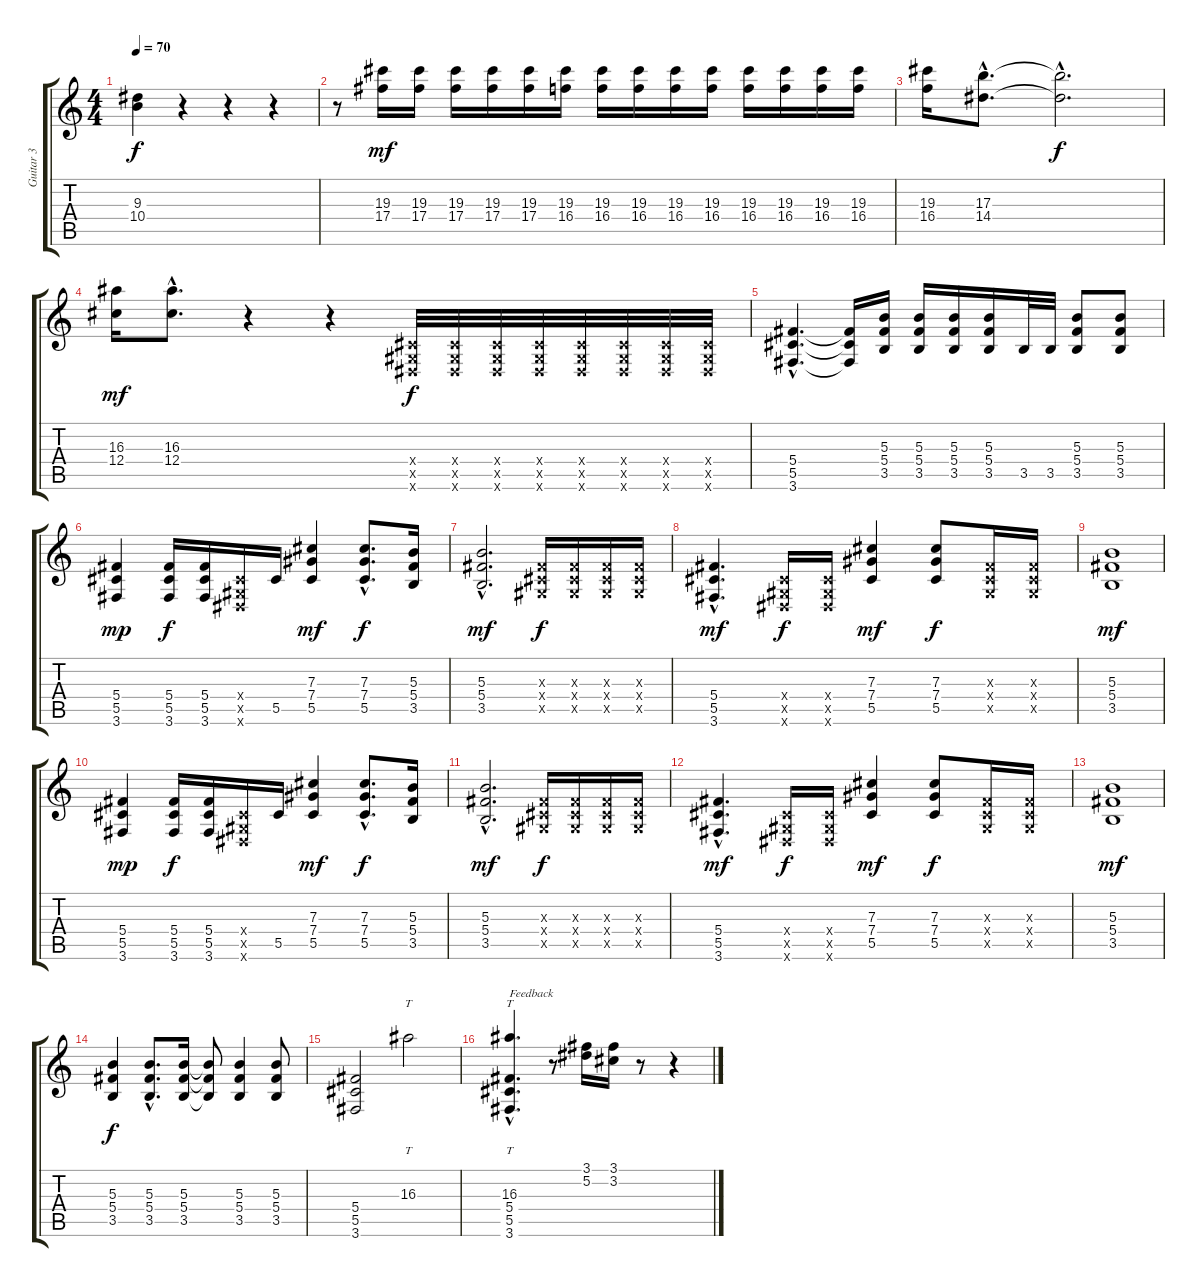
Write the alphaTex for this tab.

\track ("Guitar 3" "Guitar 3") {instrument overdrivenguitar}
\staff {score tabs}
\tuning (Eb4 Bb3 Gb3 Db3 Ab2 Eb2) {hide}
\ts (4 4)
\tempo 70
\clef g2
\ks c
(9.3{t} 10.4{t}).4{dy f} r.4 r.4 r.4 |
r.8 (19.3 17.4).16{dy mf} (19.3 17.4).16 (19.3 17.4).16 (19.3 17.4).16 (19.3 17.4).16 (19.3 16.4).16 (19.3 16.4).16 (19.3 16.4).16 (19.3 16.4).16 (19.3 16.4).16 (19.3 16.4).16 (19.3 16.4).16 (19.3 16.4).16 (19.3 16.4).16 |
(19.3 16.4).16 (17.3{hac} 14.4{hac}).8{d} (17.3{hac t} 14.4{hac t}).2{d dy f} |
(16.3 12.4).16{dy mf} (16.3{hac} 12.4{hac}).8{d} r.4 r.4 (0.4{x} 0.5{x} 0.6{x}).32{dy f volume 13 instrument guitarfretnoise} (0.4{x} 0.5{x} 0.6{x}).32 (0.4{x} 0.5{x} 0.6{x}).32 (0.4{x} 0.5{x} 0.6{x}).32 (0.4{x} 0.5{x} 0.6{x}).32 (0.4{x} 0.5{x} 0.6{x}).32 (0.4{x} 0.5{x} 0.6{x}).32 (0.4{x} 0.5{x} 0.6{x}).32 |
(5.4{hac} 5.5{hac} 3.6{hac}).4{d volume 13 instrument distortionguitar} (5.4{t} 5.5{t} 3.6{t}).16 (5.3 5.4 3.5).16 (5.3 5.4 3.5).16 (5.3 5.4 3.5).16 (5.3 5.4 3.5).16 3.5.32 3.5.32 (5.3 5.4 3.5).8 (5.3 5.4 3.5).8 |
(5.4 5.5 3.6).4{dy mp} (5.4 5.5 3.6).16{dy f} (5.4 5.5 3.6).16 (0.4{x} 0.5{x} 0.6{x}).16 5.5.16 (7.3 7.4 5.5).4{dy mf} (7.3{hac} 7.4{hac} 5.5{hac}).8{d dy f} (5.3 5.4 3.5).16 |
(5.3{hac} 5.4{hac} 3.5{hac}).2{d dy mf} (0.3{x} 0.4{x} 0.5{x}).16{dy f} (0.3{x} 0.4{x} 0.5{x}).16 (0.3{x} 0.4{x} 0.5{x}).16 (0.3{x} 0.4{x} 0.5{x}).16 |
(5.4{hac} 5.5{hac} 3.6{hac}).4{d dy mf} (0.4{x} 0.5{x} 0.6{x}).16{dy f} (0.4{x} 0.5{x} 0.6{x}).16 (7.3 7.4 5.5).4{dy mf} (7.3 7.4 5.5).8{dy f} (0.3{x} 0.4{x} 0.5{x}).16 (0.3{x} 0.4{x} 0.5{x}).16 |
(5.3 5.4 3.5).1{dy mf} |
(5.4 5.5 3.6).4{dy mp} (5.4 5.5 3.6).16{dy f} (5.4 5.5 3.6).16 (0.4{x} 0.5{x} 0.6{x}).16 5.5.16 (7.3 7.4 5.5).4{dy mf} (7.3{hac} 7.4{hac} 5.5{hac}).8{d dy f} (5.3 5.4 3.5).16 |
(5.3{hac} 5.4{hac} 3.5{hac}).2{d dy mf} (0.3{x} 0.4{x} 0.5{x}).16{dy f} (0.3{x} 0.4{x} 0.5{x}).16 (0.3{x} 0.4{x} 0.5{x}).16 (0.3{x} 0.4{x} 0.5{x}).16 |
(5.4{hac} 5.5{hac} 3.6{hac}).4{d dy mf} (0.4{x} 0.5{x} 0.6{x}).16{dy f} (0.4{x} 0.5{x} 0.6{x}).16 (7.3 7.4 5.5).4{dy mf} (7.3 7.4 5.5).8{dy f} (0.3{x} 0.4{x} 0.5{x}).16 (0.3{x} 0.4{x} 0.5{x}).16 |
(5.3 5.4 3.5).1{dy mf} |
(5.3 5.4 3.5).4{dy f} (5.3{hac} 5.4{hac} 3.5{hac}).8{d} (5.3 5.4 3.5).16 (5.3{t} 5.4{t} 3.5{t}).8 (5.3 5.4 3.5).4 (5.3 5.4 3.5).8 |
(5.4 5.5 3.6).2 16.3.2{tt} |
(16.3{hac} 5.4{hac} 5.5{hac} 3.6{hac}).4{tt d txt "Feedback"} r.8 (3.1 5.2).16 (3.1 3.2).16 r.8 r.4
